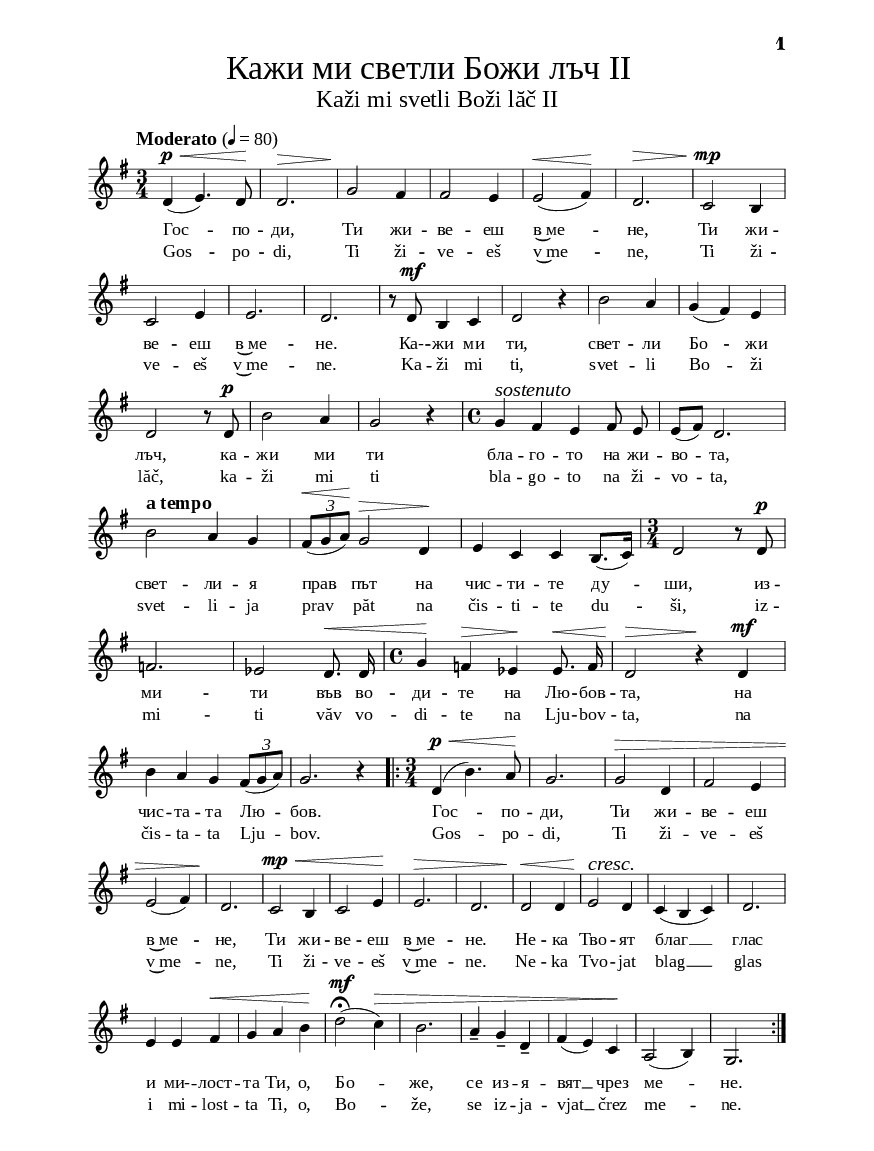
\version "2.24.3"

% include paper part and global functions
\include "include/globals.ily"

\bookpart {
  \label #'ref211
  \tocItem \markup "Кажи ми светли Божи лъч II  – Kaži mi svetli Boži lăč II "
  \include "include/bookpart-paper.ily"
  \score {
    \include "include/score-layout.ily"
    \new Voice \absolute {
      \clef treble
      \key g \major
      \time 3/4
      \tempoFunc "Moderato" 4 "80"
      \autoBeamOff

      d'4 (  ^\p  ^\<  e'4. )  d'8  ^\! | % 2
      d'2.  ^\> | % 3
      g'2  ^\!  fis'4 | % 4
      fis'2  e'4 | % 5
      e'2 (  ^\<  fis'4 )  ^\! | % 6
      d'2.  ^\> | % 7
      c'2  ^\!  ^\mp  b4 \break | % 8
      c'2  e'4 | % 9
      e'2. |
      d'2. | % 11
      r8  d'8  ^\mf  b4  c'4 | % 12
      d'2 r4 | % 13
      b'2  a'4 | % 14
      g'4 (  fis'4 )  e'4 \break | % 15
      d'2 r8  d'8  ^\p | % 16
      b'2  a'4 | % 17
      g'2 r4 | % 18
      \time 4/4  | % 18
      g'4 ^\markup{ \huge \italic {sostenuto} }  fis'4  e'4
      fis'8  e'8 | % 19
      e'8 ( [  fis'8 ) ]  d'2. \break |

      \tempo"a tempo" b'2  a'4  g'4 | % 21
      \once \omit TupletBracket
      \times 2/3  {
        fis'8 ( [  ^\<  g'8  a'8 ) ]
      }
      ^\!  g'2  ^\>  d'4  ^\! | % 22
      e'4  c'4  c'4  b8. ( [  c'16 ) ]
      | % 23
      \time 3/4  | % 23
      d'2 r8  d'8  ^\p \break | % 24
      f'2. | % 25
      es'2
      \once \override Hairpin.to-barline = ##f
      d'8. ^\<  d'16 | % 26
      \time 4/4  | % 26
      g'4  ^\!  f'4  ^\>  es'4 ^\! es'8. ^\<
      f'16 | % 27
      d'2  ^\!  ^\> r4  ^\!  d'4  ^\mf \break | % 28
      b'4  a'4  g'4 \once \omit TupletBracket
      \times 2/3  {
        fis'8 ( [  g'8  a'8 ) ]
      }
      | % 29
      g'2. r4 \bar ".|:"

      \time 3/4  |
      d'4 (  ^\p  ^\<  b'4. )  a'8  ^\! | % 31
      g'2. | % 32
      g'2  ^\>  d'4  | % 33
      fis'2  e'4 | \break % 34
      e'2 (  fis'4 ) | % 35
      d'2.  ^\! | % 36
      c'2  ^\mp  ^\<  b4 | % 37
      c'2  e'4  ^\! | % 38
      e'2.  ^\> | % 39
      d'2. |
      d'2  ^\!  ^\<  d'4 | % 41
      e'2  ^\! ^\markup \huge \italic { "cresc." }  d'4 |   % 42
      \once \omit TupletBracket

      c'4 (  b4
      c'4 )
      |
      d'2. | \break % 43
      e'4  e'4  fis'4  ^\< | % 44
      g'4  a'4  b'4  ^\!  | % 45
      d''2 ( ^\fermata  ^\mf  c''4 )  ^\> | % 46
      b'2. | % 47
      a'4 --  g'4 --  d'4 -- | % 48
      fis'4 (  e'4 )  c'4  ^\! | % 49
      a2 (  b4 ) |
      g2.
      \bar ":|."
    }

    \addlyrics {
      Гос -- по -- ди, Ти жи -- ве --
      еш в~ме -- не, Ти жи -- ве --
      еш в~ме -- не. "Ка-" -- жи ми ти,
      свет -- ли Бо -- жи лъч, ка --
      жи ми ти бла -- го -- то на жи --
      во -- та, свет -- ли -- я прав
      път на чис -- ти -- те ду
      -- ши, из -- ми -- ти във во --
      ди -- те на Лю -- бов -- та, на
      чис -- та -- та Лю --  бов.
      Гос -- по -- ди, Ти жи -- ве --
      еш в~ме -- не, Ти жи -- ве --
      еш в~ме -- не. Не -- ка Тво -- ят
      благ __   глас и "ми-" -- лост --
      та Ти, о, Бо -- же, се из -- я
      -- вят __  чрез ме -- не.}

      \addlyrics {
        Gos -- po -- di, Ti ži -- ve --
        eš v~me -- ne, Ti ži -- ve --
        eš v~me -- ne. Ka -- ži mi ti,
        svet -- li Bo -- ži lăč, ka --
        ži mi ti bla -- go -- to na ži --
        vo -- ta, svet -- li -- ja prav
        păt na čis -- ti -- te du
        -- ši, iz -- mi -- ti văv vo --
        di -- te na Lju -- bov -- ta, na
        čis -- ta -- ta Lju --  bov.
        Gos -- po -- di, Ti ži -- ve --
        eš v~me -- ne, Ti ži -- ve --
        eš v~me -- ne. Ne -- ka Tvo -- jat
        blag __   glas i mi -- lost --
        ta Ti, o, Bo -- že, se iz -- ja
        -- vjat __  črez me -- ne.}


        \header {
          title = \titleFunc "Кажи ми светли Божи лъч II  " "Kaži mi svetli Boži lăč II"
        }

        \midi{}

      } % score

      \markup \empty-one

      % include foreign translation(s) of the song
      \version "2.24.4"

\markup \fill-line { \fontsize #deTitleFontSize "Sage mir du, heller göttlicher Strahl II" }
\markup \null
\markup \null
\markup \abs-fontsize #11 \override #`(baseline-skip . ,bgCoupletBaselineSkip) {
  \fill-line {
    \hspace #0.1
    \column {
      \line {
        \bold "  "
        \column {
          "Herr, Du lebst in mir,"
          "Du lebst in mir."
          "Sage mir, heller göttlicher Strahl,"
          "sage mir du, das Gute des Lebens,"
          "der helle, gerade Weg"
          "der reinen Seelen,"
          "gewaschen in den Wassern der Liebe,"
          "der reinen Liebe."
          "Herr, Du lebst in mir,"
          "Du lebst in mir."
          "Mögen Deine gütige Stimme"
          "und Deine Barmherzigkeit, oh Herr, "
          "sich durch mich kundtun!"
        }
      }
    }\hspace #0.1
  }
}


    } % bookpart

    % Più mosso
    %
